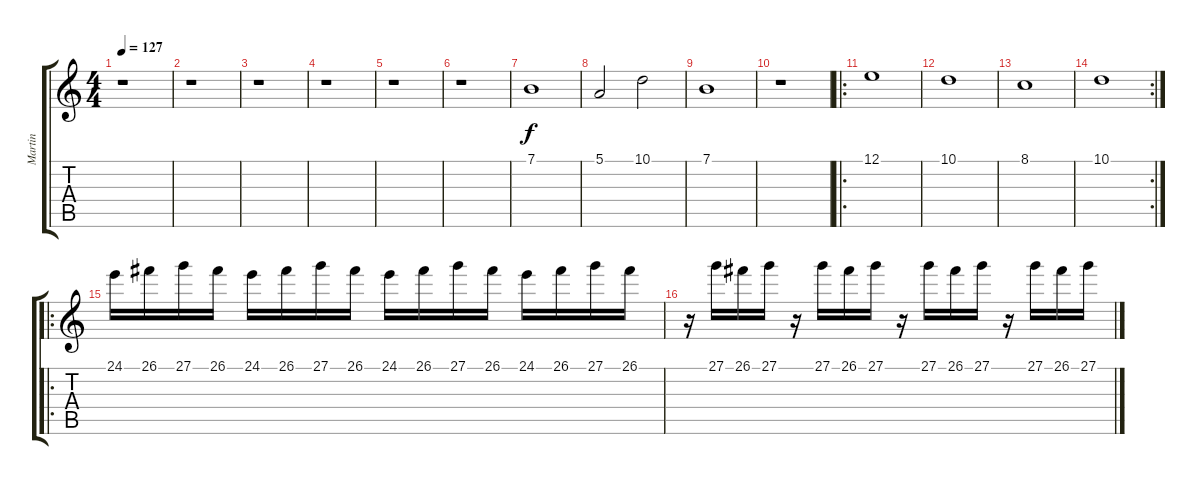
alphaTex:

\track ("Martin" "Martin") {instrument choiraahs}
\staff {score tabs}
\tuning (E4 B3 G3 D3 A2 E2) {hide}
\ts (4 4)
\tempo 127
\clef g2
\ks c
r.1{dy f} |
r.1 |
r.1 |
r.1 |
r.1 |
r.1 |
7.1.1 |
5.1.2 10.1.2 |
7.1.1 |
r.1 |
\ro
12.1.1 |
10.1.1 |
8.1.1 |
\rc 2
10.1.1 |
\ro
24.1.16{volume 12 instrument dulcimer} 26.1.16 27.1.16 26.1.16 24.1.16 26.1.16 27.1.16 26.1.16 24.1.16 26.1.16 27.1.16 26.1.16 24.1.16 26.1.16 27.1.16 26.1.16 |
r.16 27.1.16 26.1.16 27.1.16 r.16 27.1.16 26.1.16 27.1.16 r.16 27.1.16 26.1.16 27.1.16 r.16 27.1.16 26.1.16 27.1.16
